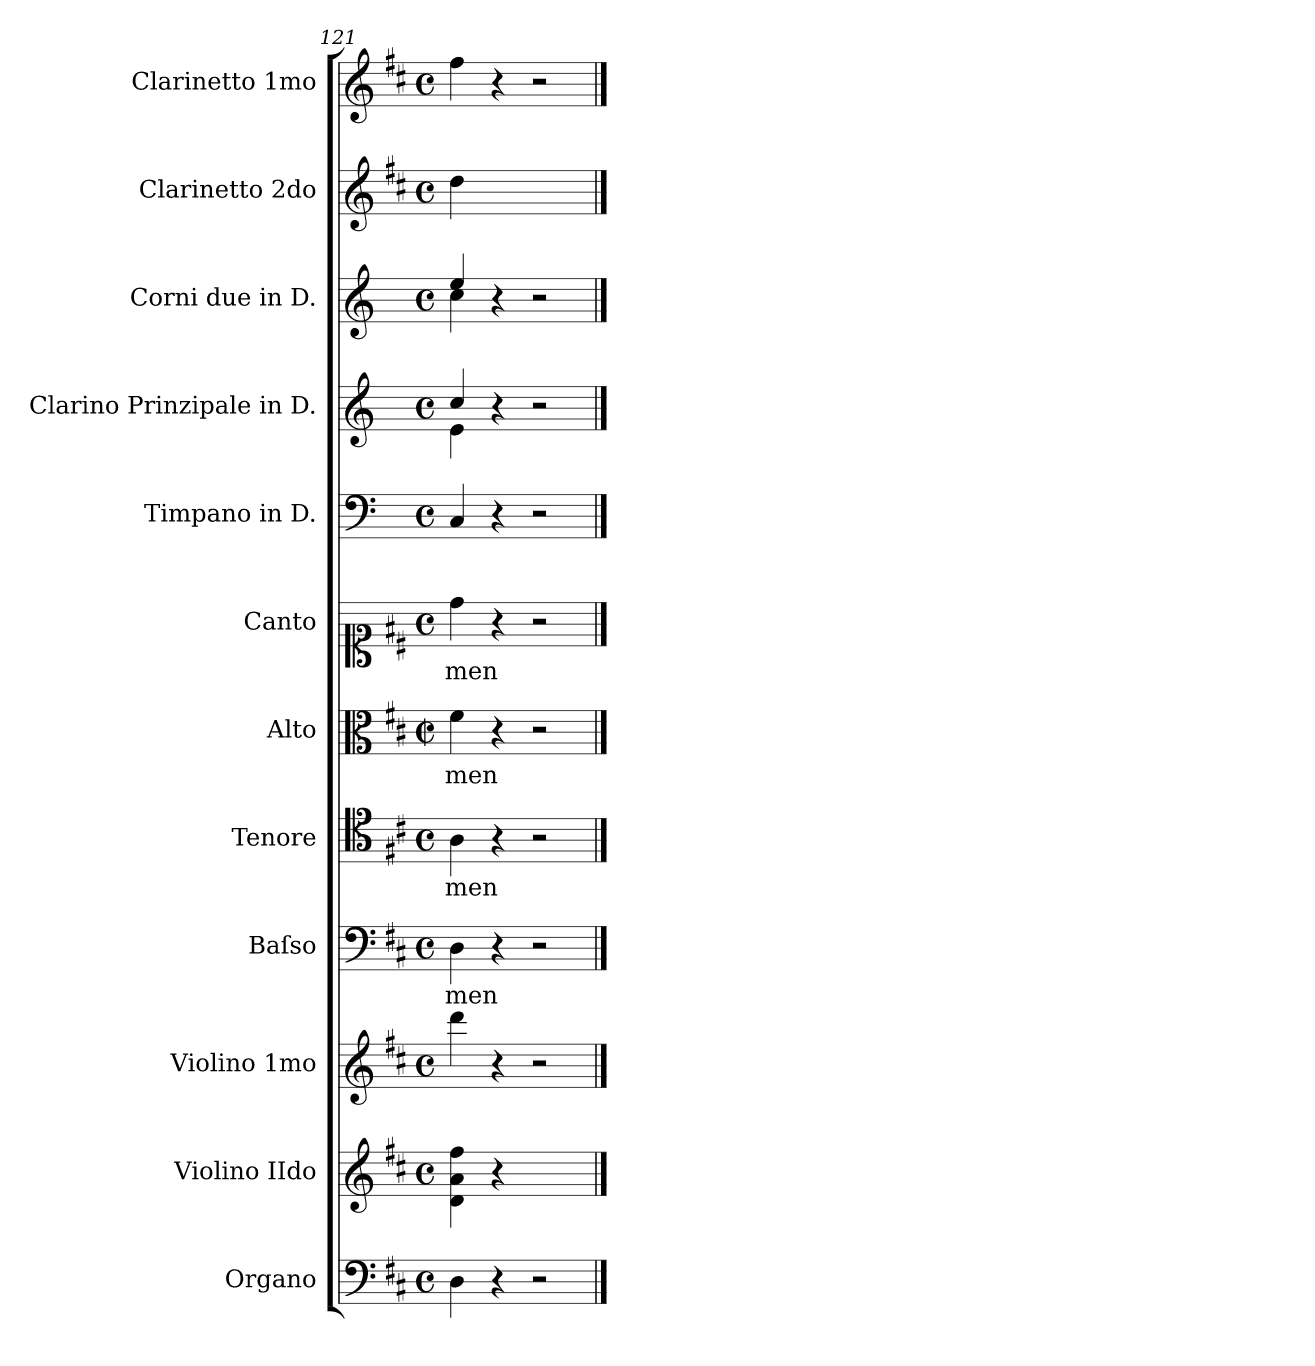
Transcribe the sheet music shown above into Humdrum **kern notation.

**kern	**kern	**kern	**kern	**text	**kern	**text	**kern	**text	**kern	**text	**kern	**kern	**kern	**kern	**kern
*part12	*part11	*part10	*part9	*part9	*part8	*part8	*part7	*part7	*part6	*part6	*part5	*part4	*part3	*part2	*part1
*staff12	*staff11	*staff10	*staff9	*staff9	*staff8	*staff8	*staff7	*staff7	*staff6	*staff6	*staff5	*staff4	*staff3	*staff2	*staff1
*I"Organo	*I"Violino IIdo	*I"Violino 1mo	*I"Baſso	*	*I"Tenore	*	*I"Alto	*	*I"Canto	*	*I"Timpano in D.	*I"Clarino Prinzipale in D.	*I"Corni due in D.	*I"Clarinetto 2do	*I"Clarinetto 1mo
*I'org	*I'vl 2	*I'vl 1	*I'B	*	*I'T	*	*I'A	*	*	*	*I'timp	*I'clno	*I'cor	*I'cl 2	*I'cl 1
*clefF4	*clefG2	*clefG2	*clefF4	*	*clefC4	*	*clefC3	*	*clefC1	*	*clefF4	*clefG2	*clefG2	*clefG2	*clefG2
*	*	*	*	*	*	*	*	*	*	*	*ITrd-1c-2	*ITrd-1c-2	*ITrd6c10	*	*
*k[f#c#]	*k[f#c#]	*k[f#c#]	*k[f#c#]	*	*k[f#c#]	*	*k[f#c#]	*	*k[f#c#]	*	*k[f#c#]	*k[f#c#]	*k[f#c#]	*k[f#c#]	*k[f#c#]
*M4/4	*M4/4	*M4/4	*M4/4	*	*M4/4	*	*M4/4	*	*M4/4	*	*M4/4	*M4/4	*M4/4	*M4/4	*M4/4
*met(c)	*met(c)	*met(c)	*met(c)	*	*met(c)	*	*met(c|)	*	*met(c)	*	*met(c)	*met(c)	*met(c)	*met(c)	*met(c)
=121	=121	=121	=121	=121	=121	=121	=121	=121	=121	=121	=121	=121	=121	=121	=121
!	!	!	!	!LO:LY:i	!	!LO:LY:i	!	!	!	!LO:LY:i	!	!	!	!	!
*	*	*	*	*	*	*	*	*	*	*	*	*^	*^	*	*
4D\	4d\ 4a\ 4ff#\	4ddd\	4D\	-men	4A\	-men	4f#\	-men	4dd\	-men	4D/	4dd/	4f#\	4f#/	4d\	4dd\	4ff#\
4r	4r	4r	4r	.	4r	.	4r	.	4r	.	4r	4r	4ryy	4r	4ryy	4ryy	4r
2r	2ryy	2r	2r	.	2r	.	2r	.	2r	.	2r	2r	2ryy	2r	2ryy	2ryy	2r
*	*	*	*	*	*	*	*	*	*	*	*	*v	*v	*	*	*	*
*	*	*	*	*	*	*	*	*	*	*	*	*	*v	*v	*	*
==	==	==	==	==	==	==	==	==	==	==	==	==	==	==	==
*-	*-	*-	*-	*-	*-	*-	*-	*-	*-	*-	*-	*-	*-	*-	*-
